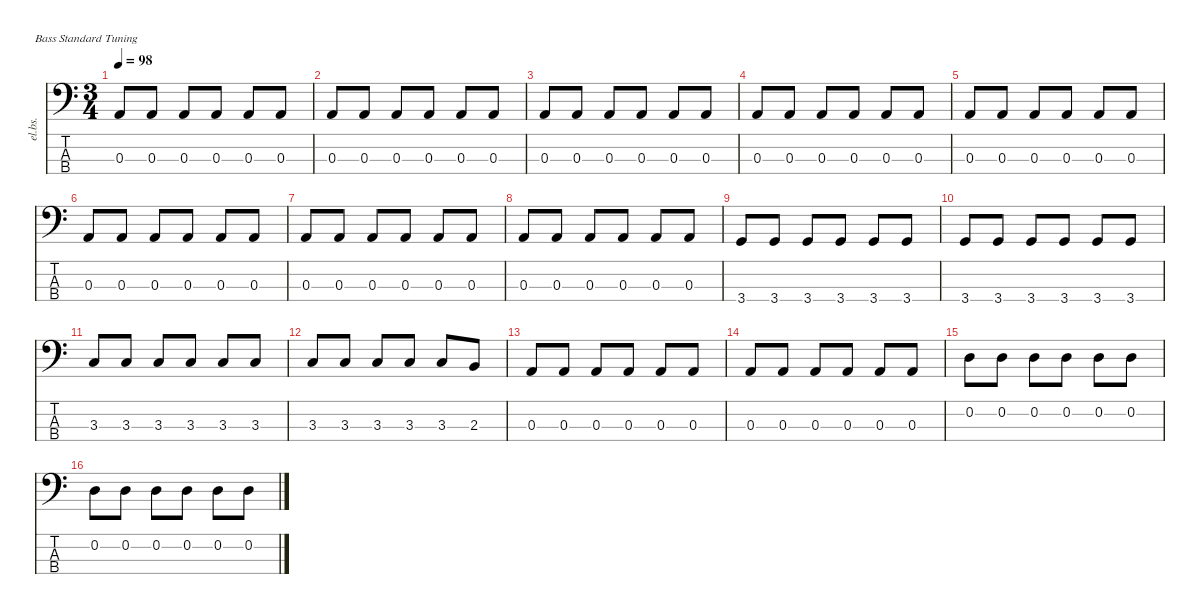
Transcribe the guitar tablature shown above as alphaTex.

\defaultSystemsLayout 4
\hideDynamics
\bracketExtendMode nobrackets
\otherSystemsTrackNameOrientation horizontal
\track ("главный инструмент " "el.bs.") {instrument electricbasspick}
\staff {score tabs}
\tuning (G2 D2 A1 E1)
\ts (3 4)
\tempo 98
\clef f4
\ks c
0.3.8{dy f} 0.3.8 0.3.8 0.3.8 0.3.8 0.3.8 |
0.3.8 0.3.8 0.3.8 0.3.8 0.3.8 0.3.8 |
0.3.8 0.3.8 0.3.8 0.3.8 0.3.8 0.3.8 |
0.3.8 0.3.8 0.3.8 0.3.8 0.3.8 0.3.8 |
0.3.8 0.3.8 0.3.8 0.3.8 0.3.8 0.3.8 |
0.3.8 0.3.8 0.3.8 0.3.8 0.3.8 0.3.8 |
0.3.8 0.3.8 0.3.8 0.3.8 0.3.8 0.3.8 |
0.3.8 0.3.8 0.3.8 0.3.8 0.3.8 0.3.8 |
3.4.8 3.4.8 3.4.8 3.4.8 3.4.8 3.4.8 |
3.4.8 3.4.8 3.4.8 3.4.8 3.4.8 3.4.8 |
3.3.8 3.3.8 3.3.8 3.3.8 3.3.8 3.3.8 |
3.3.8 3.3.8 3.3.8 3.3.8 3.3.8 2.3.8 |
0.3.8 0.3.8 0.3.8 0.3.8 0.3.8 0.3.8 |
0.3.8 0.3.8 0.3.8 0.3.8 0.3.8 0.3.8 |
0.2.8 0.2.8 0.2.8 0.2.8 0.2.8 0.2.8 |
0.2.8 0.2.8 0.2.8 0.2.8 0.2.8 0.2.8
